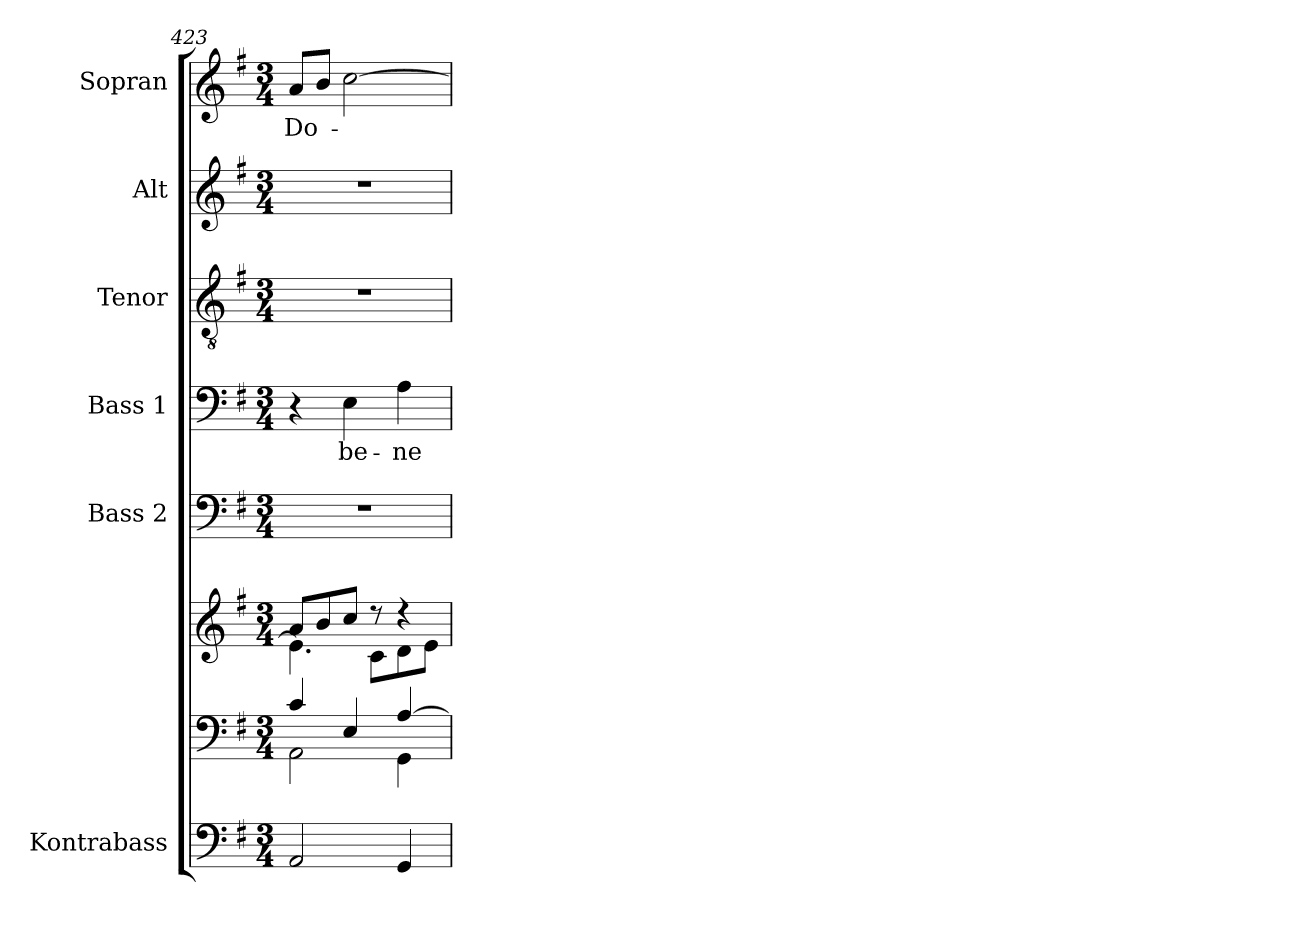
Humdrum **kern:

**kern	**kern	**kern	**kern	**kern	**text	**kern	**kern	**kern	**text
*part7	*part6	*part6	*part5	*part4	*part4	*part3	*part2	*part1	*part1
*staff8	*staff7	*staff6	*staff5	*staff4	*staff4	*staff3	*staff2	*staff1	*staff1
*I"Kontrabass	*	*	*I"Bass 2	*I"Bass 1	*	*I"Tenor	*I"Alt	*I"Sopran	*
*I'Kb.	*	*	*I'B. 2	*I'B. 1	*	*I'T.	*I'A.	*I'S.	*
*clefF4	*clefF4	*clefG2	*clefF4	*clefF4	*	*clefGv2	*clefG2	*clefG2	*
*ITrd7c12	*	*	*	*	*	*	*	*	*
*k[f#]	*k[f#]	*k[f#]	*k[f#]	*k[f#]	*	*k[f#]	*k[f#]	*k[f#]	*
*G:	*G:	*G:	*G:	*G:	*	*G:	*G:	*G:	*
*M3/4	*M3/4	*M3/4	*M3/4	*M3/4	*	*M3/4	*M3/4	*M3/4	*
=423	=423	=423	=423	=423	=423	=423	=423	=423	=423
*	*^	*^	*	*	*	*	*	*	*
!	!	!	!	!	!	!	!	!	!	!	!LO:LY:b
2AAA/	4c/	2AA\	8a/L	4.e\]	2.r	4r	.	2.r	2.r	8a/L	Do-
.	.	.	8b/	.	.	.	.	.	.	8b/J	.
!	!	!	!	!	!	!	!LO:LY:b	!	!	!	!
.	4E/	.	8cc/J	.	.	4E\	be-	.	.	[2cc\	.
.	.	.	8rcc	8c\L	.	.	.	.	.	.	.
!	!	!	!	!	!	!	!LO:LY:b	!	!	!	!
4GGG/	[>4A/	4GG\	4rcc	8d\	.	4A\	-ne-	.	.	.	.
.	.	.	.	8e\J	.	.	.	.	.	.	.
*	*v	*v	*	*	*	*	*	*	*	*	*
*	*	*v	*v	*	*	*	*	*	*	*
=	=	=	=	=	=	=	=	=	=
*-	*-	*-	*-	*-	*-	*-	*-	*-	*-
